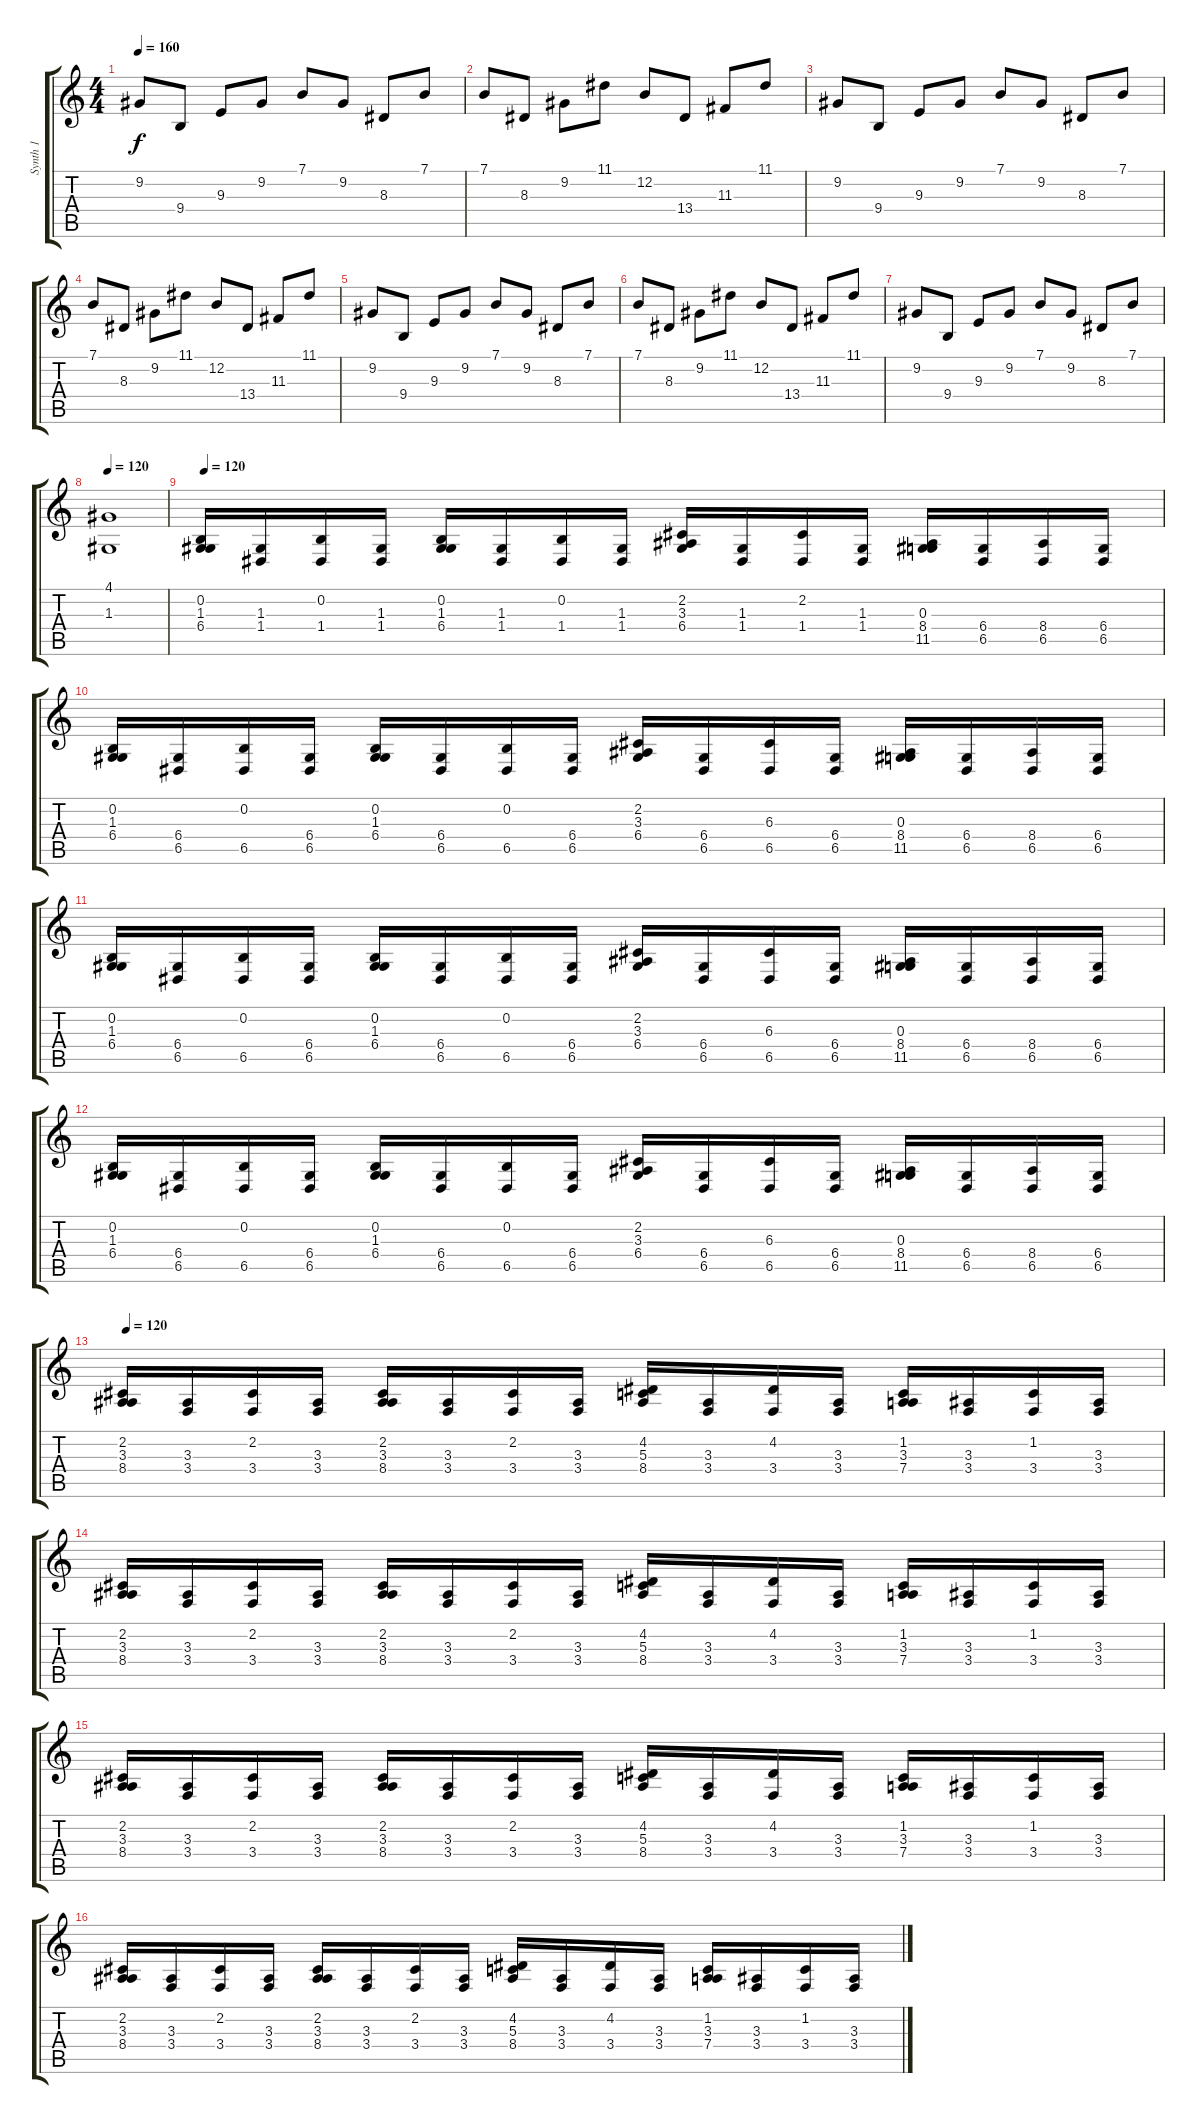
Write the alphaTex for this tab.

\track ("Synth 1" "Synth 1") {instrument churchorgan}
\staff {score tabs}
\tuning (E4 B3 G3 D3 A2 E2) {hide}
\ts (4 4)
\tempo 160
\clef g2
\ks c
9.2.8{dy f} 9.4.8 9.3.8 9.2.8 7.1.8 9.2.8 8.3.8 7.1.8 |
7.1.8 8.3.8 9.2.8 11.1.8 12.2.8 13.4.8 11.3.8 11.1.8 |
9.2.8 9.4.8 9.3.8 9.2.8 7.1.8 9.2.8 8.3.8 7.1.8 |
7.1.8 8.3.8 9.2.8 11.1.8 12.2.8 13.4.8 11.3.8 11.1.8 |
9.2.8 9.4.8 9.3.8 9.2.8 7.1.8 9.2.8 8.3.8 7.1.8 |
7.1.8 8.3.8 9.2.8 11.1.8 12.2.8 13.4.8 11.3.8 11.1.8 |
9.2.8 9.4.8 9.3.8 9.2.8 7.1.8 9.2.8 8.3.8 7.1.8 |
\tempo 120
(4.1 1.3).1 |
\tempo 120
(0.2 1.3 6.4).16{instrument churchorgan} (1.3 1.4).16 (0.2 1.4).16 (1.3 1.4).16 (0.2 1.3 6.4).16 (1.3 1.4).16 (0.2 1.4).16 (1.3 1.4).16 (2.2 3.3 6.4).16 (1.3 1.4).16 (2.2 1.4).16 (1.3 1.4).16 (0.3 8.4 11.5).16 (6.4 6.5).16 (8.4 6.5).16 (6.4 6.5).16 |
(0.2 1.3 6.4).16 (6.4 6.5).16 (0.2 6.5).16 (6.4 6.5).16 (0.2 1.3 6.4).16 (6.4 6.5).16 (0.2 6.5).16 (6.4 6.5).16 (2.2 3.3 6.4).16 (6.4 6.5).16 (6.3 6.5).16 (6.4 6.5).16 (0.3 8.4 11.5).16 (6.4 6.5).16 (8.4 6.5).16 (6.4 6.5).16 |
(0.2 1.3 6.4).16 (6.4 6.5).16 (0.2 6.5).16 (6.4 6.5).16 (0.2 1.3 6.4).16 (6.4 6.5).16 (0.2 6.5).16 (6.4 6.5).16 (2.2 3.3 6.4).16 (6.4 6.5).16 (6.3 6.5).16 (6.4 6.5).16 (0.3 8.4 11.5).16 (6.4 6.5).16 (8.4 6.5).16 (6.4 6.5).16 |
(0.2 1.3 6.4).16 (6.4 6.5).16 (0.2 6.5).16 (6.4 6.5).16 (0.2 1.3 6.4).16 (6.4 6.5).16 (0.2 6.5).16 (6.4 6.5).16 (2.2 3.3 6.4).16 (6.4 6.5).16 (6.3 6.5).16 (6.4 6.5).16 (0.3 8.4 11.5).16 (6.4 6.5).16 (8.4 6.5).16 (6.4 6.5).16 |
\tempo 120
(2.2 3.3 8.4).16 (3.3 3.4).16 (2.2 3.4).16 (3.3 3.4).16 (2.2 3.3 8.4).16 (3.3 3.4).16 (2.2 3.4).16 (3.3 3.4).16 (4.2 5.3 8.4).16 (3.3 3.4).16 (4.2 3.4).16 (3.3 3.4).16 (1.2 3.3 7.4).16 (3.3 3.4).16 (1.2 3.4).16 (3.3 3.4).16 |
(2.2 3.3 8.4).16 (3.3 3.4).16 (2.2 3.4).16 (3.3 3.4).16 (2.2 3.3 8.4).16 (3.3 3.4).16 (2.2 3.4).16 (3.3 3.4).16 (4.2 5.3 8.4).16 (3.3 3.4).16 (4.2 3.4).16 (3.3 3.4).16 (1.2 3.3 7.4).16 (3.3 3.4).16 (1.2 3.4).16 (3.3 3.4).16 |
(2.2 3.3 8.4).16 (3.3 3.4).16 (2.2 3.4).16 (3.3 3.4).16 (2.2 3.3 8.4).16 (3.3 3.4).16 (2.2 3.4).16 (3.3 3.4).16 (4.2 5.3 8.4).16 (3.3 3.4).16 (4.2 3.4).16 (3.3 3.4).16 (1.2 3.3 7.4).16 (3.3 3.4).16 (1.2 3.4).16 (3.3 3.4).16 |
(2.2 3.3 8.4).16 (3.3 3.4).16 (2.2 3.4).16 (3.3 3.4).16 (2.2 3.3 8.4).16 (3.3 3.4).16 (2.2 3.4).16 (3.3 3.4).16 (4.2 5.3 8.4).16 (3.3 3.4).16 (4.2 3.4).16 (3.3 3.4).16 (1.2 3.3 7.4).16 (3.3 3.4).16 (1.2 3.4).16 (3.3 3.4).16
